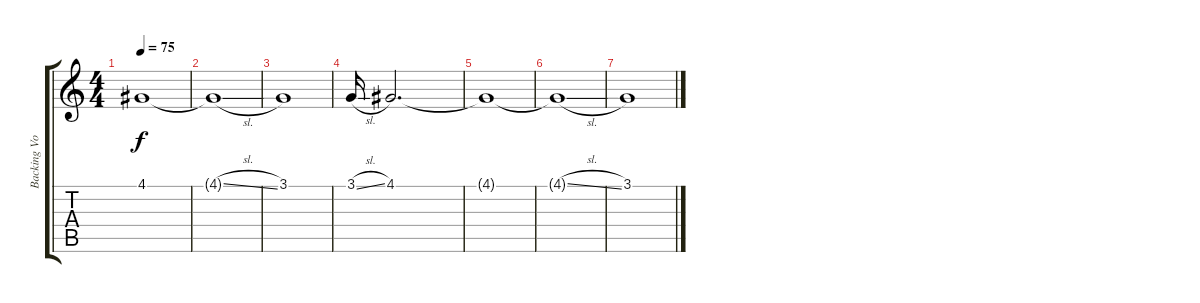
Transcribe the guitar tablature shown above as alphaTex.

\track ("Backing Vocals" "Backing Vo") {instrument frenchhorn}
\staff {score tabs}
\tuning (E4 B3 G3 D3 A2 E2) {hide}
\ts (4 4)
\tempo 75
\clef g2
\ks c
4.1{t}.1{dy f} |
4.1{sl t}.1 |
3.1.1 |
3.1{sl}.16 4.1.2{d} |
4.1{t}.1 |
4.1{sl t}.1 |
3.1.1
